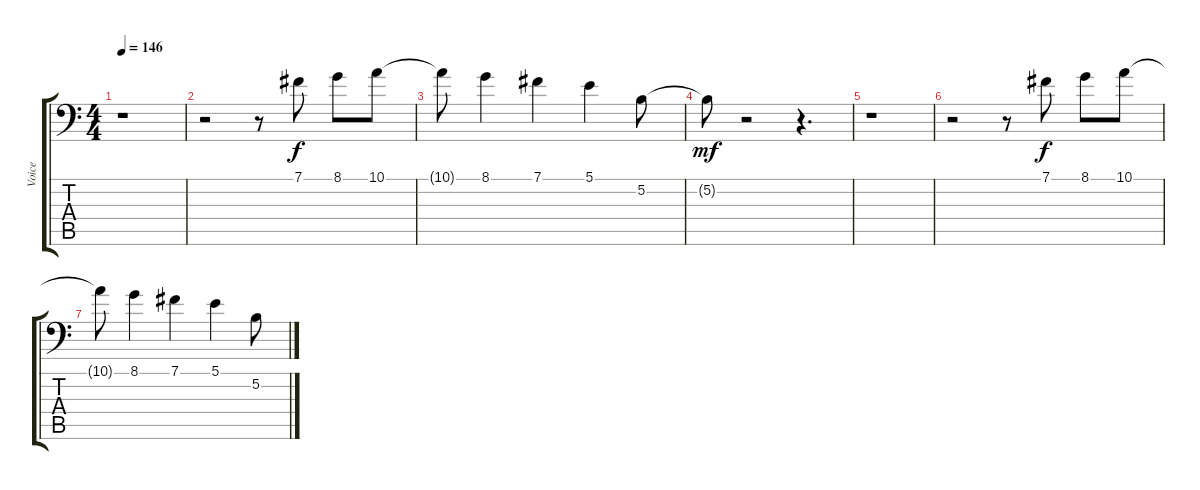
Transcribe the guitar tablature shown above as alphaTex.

\track ("Voice" "Voice") {instrument lead2sawtooth}
\staff {score tabs}
\tuning (B3 Gb3 D3 A2 E2 A1) {hide}
\ts (4 4)
\tempo 146
\clef f4
\ks c
r.1{dy f} |
r.2 r.8 7.1.8 8.1.8 10.1.8 |
10.1{t}.8 8.1.4 7.1.4 5.1.4 5.2.8 |
5.2{t}.8{dy mf volume 0} r.2 r.4{d} |
r.1 |
r.2 r.8 7.1.8{dy f} 8.1.8 10.1.8 |
10.1{t}.8 8.1.4 7.1.4 5.1.4 5.2.8
